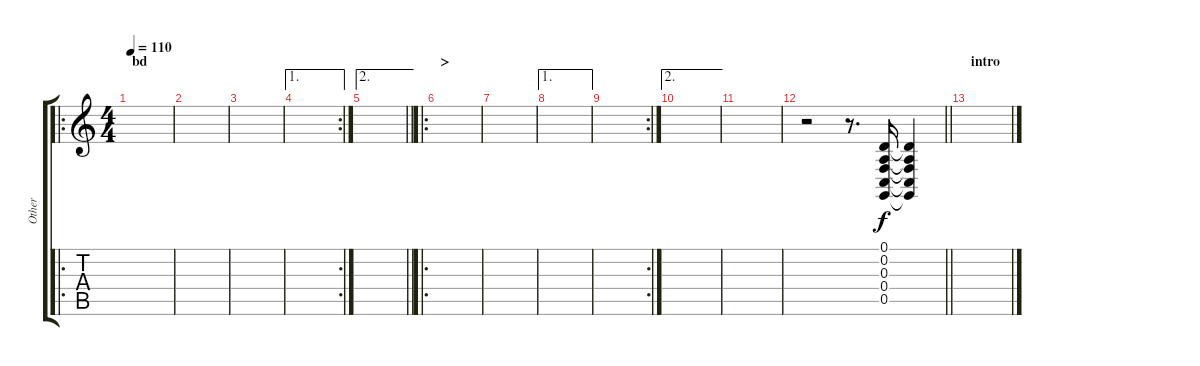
\track ("Other" "Other") {instrument reversecymbal}
\staff {score tabs}
\tuning (D4 A3 F3 C3 G2 C2) {hide}
\ro
\ts (4 4)
\section ("" "bd")
\tempo 110
\clef g2
\ks c
|
|
|
\ae 1
\rc 2
|
\ae 2
\barLineRight lightlight
|
\ro
\section ("" ">")
|
|
\ae 1
|
\rc 2
|
\ae 2
|
|
\barLineRight lightlight
r.2 r.8{d} (0.1 0.2 0.3 0.4 0.5).16 (0.1{t} 0.2{t} 0.3{t} 0.4{t} 0.5{t}).4 |
\section ("" "intro")
